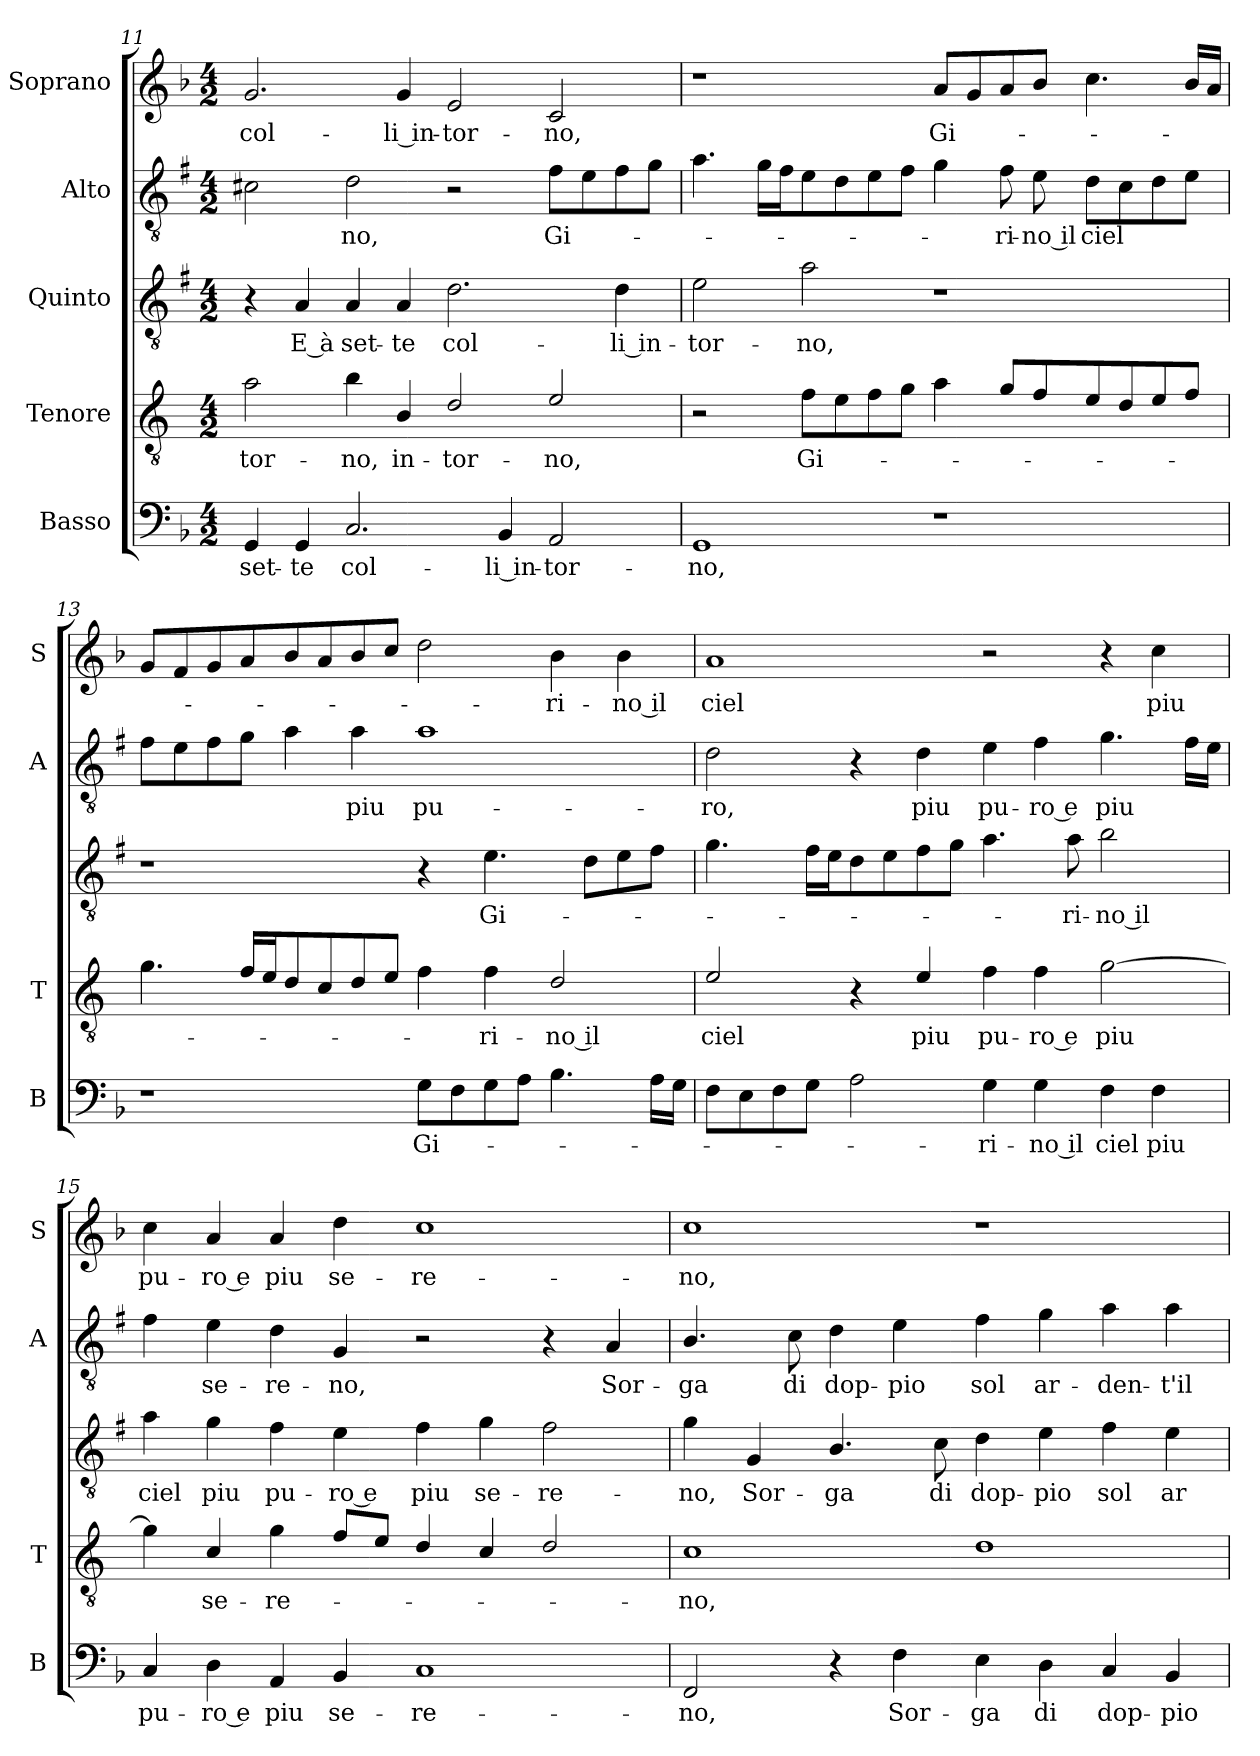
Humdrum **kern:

**kern	**text	**kern	**text	**kern	**text	**kern	**text	**kern	**text
*part5	*part5	*part4	*part4	*part3	*part3	*part2	*part2	*part1	*part1
*staff5	*staff5	*staff4	*staff4	*staff3	*staff3	*staff2	*staff2	*staff1	*staff1
*I"Basso	*	*I"Tenore	*	*I"Quinto	*	*I"Alto	*	*I"Soprano	*
*I'B	*	*I'T	*	*	*	*I'A	*	*I'S	*
!!LO:PB:g=z
*clefF4	*	*clefGv2	*	*clefGv2	*	*clefGv2	*	*clefG2	*
*	*	*ITrd4c7	*	*ITrd1c2	*	*ITrd1c2	*	*	*
*k[b-]	*	*k[b-]	*	*k[b-]	*	*k[b-]	*	*k[b-]	*
*F:	*	*F:	*	*F:	*	*F:	*	*F:	*
*M4/2	*	*M4/2	*	*M4/2	*	*M4/2	*	*M4/2	*
=11	=11	=11	=11	=11	=11	=11	=11	=11	=11
!	!LO:LY:b	!	!LO:LY:b	!	!	!	!	!	!LO:LY:b
4GG/	set-	2d\	-tor-	4r	.	2Bn\	.	2.g/	col-
!	!LO:LY:b	!	!	!	!LO:LY:b	!	!	!	!
4GG/	-te	.	.	4G/	E à	.	.	.	.
!	!LO:LY:b	!	!LO:LY:b	!	!LO:LY:b	!	!LO:LY:b	!	!
2.C/	col-	4e\	-no,	4G/	set-	2c\	-no,	.	.
!	!	!	!LO:LY:b	!	!LO:LY:b	!	!	!	!LO:LY:b
.	.	4E/	in-	4G/	-te	.	.	4g/	-li in-
!	!	!	!LO:LY:b	!	!LO:LY:b	!	!	!	!LO:LY:b
.	.	2G/	-tor-	2.c\	col-	2r	.	2e/	-tor-
!	!LO:LY:b	!	!	!	!	!	!	!	!
4BB-/	-li in-	.	.	.	.	.	.	.	.
!	!LO:LY:b	!	!LO:LY:b	!	!	!	!LO:LY:b	!	!LO:LY:b
2AA/	-tor-	2A/	-no,	.	.	8e\L	Gi-	2c/	-no,
.	.	.	.	.	.	8d\	.	.	.
!	!	!	!	!	!LO:LY:b	!	!	!	!
.	.	.	.	4c\	-li in-	8e\	.	.	.
.	.	.	.	.	.	8f\J	.	.	.
=12	=12	=12	=12	=12	=12	=12	=12	=12	=12
!	!LO:LY:b	!	!	!	!LO:LY:b	!	!	!	!
1GG	-no,	2r	.	2d\	-tor-	4.g\	.	1r	.
.	.	.	.	.	.	16f\LL	.	.	.
.	.	.	.	.	.	16e\J	.	.	.
!	!	!	!LO:LY:b	!	!LO:LY:b	!	!	!	!
.	.	8B-\L	Gi-	2g\	-no,	8d\	.	.	.
.	.	8A\	.	.	.	8c\	.	.	.
.	.	8B-\	.	.	.	8d\	.	.	.
.	.	8c\J	.	.	.	8e\J	.	.	.
!	!	!	!	!	!	!	!	!	!LO:LY:b
1r	.	4d\	.	1r	.	4f\	.	8a/L	Gi-
.	.	.	.	.	.	.	.	8g/	.
!	!	!	!	!	!	!	!LO:LY:b	!	!
.	.	8c/L	.	.	.	8e\	-ri-	8a/	.
!	!	!	!	!	!	!	!LO:LY:b	!	!
.	.	8B-/	.	.	.	8d\	-no il	8b-/J	.
!	!	!	!	!	!	!	!LO:LY:b	!	!
.	.	8A/	.	.	.	8c\L	ciel	4.cc\	.
.	.	8G/	.	.	.	8B-\	.	.	.
.	.	8A/	.	.	.	8c\	.	.	.
.	.	8B-/J	.	.	.	8d\J	.	16b-/LL	.
.	.	.	.	.	.	.	.	16a/JJ	.
=13	=13	=13	=13	=13	=13	=13	=13	=13	=13
1r	.	4.c\	.	1r	.	8e\L	.	8g/L	.
.	.	.	.	.	.	8d\	.	8f/	.
.	.	.	.	.	.	8e\	.	8g/	.
.	.	16B-/LL	.	.	.	8f\J	.	8a/	.
.	.	16A/J	.	.	.	.	.	.	.
.	.	8G/	.	.	.	4g\	.	8b-/	.
.	.	8F/	.	.	.	.	.	8a/	.
!	!	!	!	!	!	!	!LO:LY:b	!	!
.	.	8G/	.	.	.	4g\	piu	8b-/	.
.	.	8A/J	.	.	.	.	.	8cc/J	.
!	!LO:LY:b	!	!	!	!	!	!LO:LY:b	!	!
8G\L	Gi-	4B-\	.	4r	.	1g	pu-	2dd\	.
8F\	.	.	.	.	.	.	.	.	.
!	!	!	!LO:LY:b	!	!LO:LY:b	!	!	!	!
8G\	.	4B-\	-ri-	4.d\	Gi-	.	.	.	.
8A\J	.	.	.	.	.	.	.	.	.
!	!	!	!LO:LY:b	!	!	!	!	!	!LO:LY:b
4.B-\	.	2G/	-no il	.	.	.	.	4b-\	-ri-
.	.	.	.	8c\L	.	.	.	.	.
!	!	!	!	!	!	!	!	!	!LO:LY:b
.	.	.	.	8d\	.	.	.	4b-\	-no il
16A\LL	.	.	.	8e\J	.	.	.	.	.
16G\JJ	.	.	.	.	.	.	.	.	.
!!LO:LB:g=z
=14	=14	=14	=14	=14	=14	=14	=14	=14	=14
!	!	!	!LO:LY:b	!	!	!	!LO:LY:b	!	!LO:LY:b
8F\L	.	2A/	ciel	4.f\	.	2c\	-ro,	1a	ciel
8E\	.	.	.	.	.	.	.	.	.
8F\	.	.	.	.	.	.	.	.	.
8G\J	.	.	.	16e\LL	.	.	.	.	.
.	.	.	.	16d\J	.	.	.	.	.
2A\	.	4r	.	8c\	.	4r	.	.	.
.	.	.	.	8d\	.	.	.	.	.
!	!	!	!LO:LY:b	!	!	!	!LO:LY:b	!	!
.	.	4A/	piu	8e\	.	4c\	piu	.	.
.	.	.	.	8f\J	.	.	.	.	.
!	!LO:LY:b	!	!LO:LY:b	!	!	!	!LO:LY:b	!	!
4G\	-ri-	4B-\	pu-	4.g\	.	4d\	pu-	2r	.
!	!LO:LY:b	!	!LO:LY:b	!	!	!	!LO:LY:b	!	!
4G\	-no il	4B-\	-ro e	.	.	4e\	-ro e	.	.
!	!	!	!	!	!LO:LY:b	!	!	!	!
.	.	.	.	8g\	-ri-	.	.	.	.
!	!LO:LY:b	!	!LO:LY:b	!	!LO:LY:b	!	!LO:LY:b	!	!
4F\	ciel	[2c\	piu	2a\	-no il	4.f\	piu	4r	.
!	!LO:LY:b	!	!	!	!	!	!	!	!LO:LY:b
4F\	piu	.	.	.	.	.	.	4cc\	piu
.	.	.	.	.	.	16e\LL	.	.	.
.	.	.	.	.	.	16d\JJ	.	.	.
=15	=15	=15	=15	=15	=15	=15	=15	=15	=15
!	!LO:LY:b	!	!	!	!LO:LY:b	!	!	!	!LO:LY:b
4C/	pu-	4c\]	.	4g\	ciel	4e\	.	4cc\	pu-
!	!LO:LY:b	!	!LO:LY:b	!	!LO:LY:b	!	!LO:LY:b	!	!LO:LY:b
4D\	-ro e	4F/	se-	4f\	piu	4d\	se-	4a/	-ro e
!	!LO:LY:b	!	!LO:LY:b	!	!LO:LY:b	!	!LO:LY:b	!	!LO:LY:b
4AA/	piu	4c\	-re-	4e\	pu-	4c\	-re-	4a/	piu
!	!LO:LY:b	!	!	!	!LO:LY:b	!	!LO:LY:b	!	!LO:LY:b
4BB-/	se-	8B-/L	.	4d\	-ro e	4F/	-no,	4dd\	se-
.	.	8A/J	.	.	.	.	.	.	.
!	!LO:LY:b	!	!	!	!LO:LY:b	!	!	!	!LO:LY:b
1C	-re-	4G/	.	4e\	piu	2r	.	1cc	-re-
!	!	!	!	!	!LO:LY:b	!	!	!	!
.	.	4F/	.	4f\	se-	.	.	.	.
!	!	!	!	!	!LO:LY:b	!	!	!	!
.	.	2G/	.	2e\	-re-	4r	.	.	.
!	!	!	!	!	!	!	!LO:LY:b	!	!
.	.	.	.	.	.	4G/	Sor-	.	.
=16	=16	=16	=16	=16	=16	=16	=16	=16	=16
!	!LO:LY:b	!	!LO:LY:b	!	!LO:LY:b	!	!LO:LY:b	!	!LO:LY:b
2FF/	-no,	1F	-no,	4f\	-no,	4.A/	-ga	1cc	-no,
!	!	!	!	!	!LO:LY:b	!	!	!	!
.	.	.	.	4F/	Sor-	.	.	.	.
!	!	!	!	!	!	!	!LO:LY:b	!	!
.	.	.	.	.	.	8B-\	di	.	.
!	!	!	!	!	!LO:LY:b	!	!LO:LY:b	!	!
4r	.	.	.	4.A/	-ga	4c\	dop-	.	.
!	!LO:LY:b	!	!	!	!	!	!LO:LY:b	!	!
4F\	Sor-	.	.	.	.	4d\	-pio	.	.
!	!	!	!	!	!LO:LY:b	!	!	!	!
.	.	.	.	8B-\	di	.	.	.	.
!	!LO:LY:b	!	!	!	!LO:LY:b	!	!LO:LY:b	!	!
4E\	-ga	1G	.	4c\	dop-	4e\	sol	1r	.
!	!LO:LY:b	!	!	!	!LO:LY:b	!	!LO:LY:b	!	!
4D\	di	.	.	4d\	-pio	4f\	ar-	.	.
!	!LO:LY:b	!	!	!	!LO:LY:b	!	!LO:LY:b	!	!
4C/	dop-	.	.	4e\	sol	4g\	-den-	.	.
!	!LO:LY:b	!	!	!	!LO:LY:b	!	!LO:LY:b	!	!
4BB-/	-pio	.	.	4d\	ar-	4g\	-t'il	.	.
=	=	=	=	=	=	=	=	=	=
*-	*-	*-	*-	*-	*-	*-	*-	*-	*-
